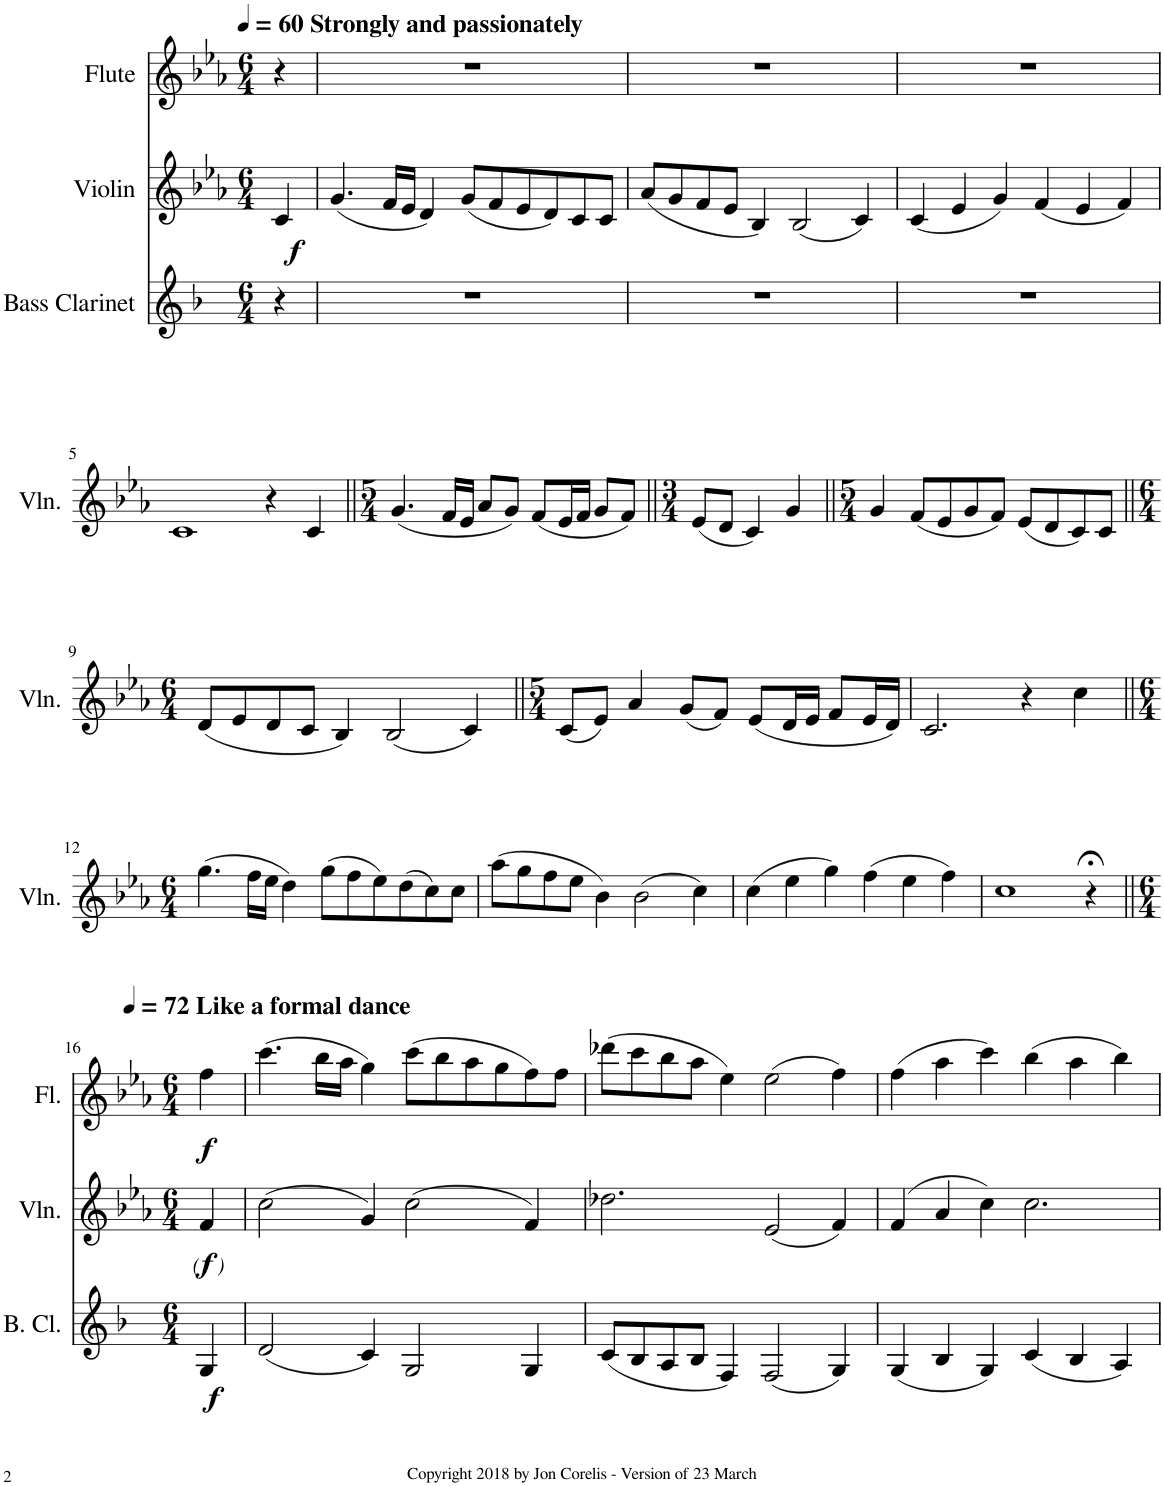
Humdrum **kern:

**kern	**dynam	**kern	**dynam	**kern	**dynam
*part3	*part3	*part2	*part2	*part1	*part1
*staff3	*staff3	*staff2	*staff2	*staff1	*staff1
*I"Bass Clarinet	*	*I"Violin	*	*I"Flute	*
*I'B. Cl.	*	*I'Vln.	*	*I'Fl.	*
*clefG2	*	*clefG2	*	*clefG2	*
*Trd8c14	*	*	*	*	*
*k[b-]	*	*k[b-e-a-]	*	*k[b-e-a-]	*
*M6/4	*	*M6/4	*	*M6/4	*
*MM60	*	*MM60	*	*MM60	*
=1	=1	=1	=1	=1	=1
!	!	!	!	!LO:TX:a:B:t=Strongly and passionately	!
!	!	!	!LO:DY:b	!	!
4r	.	4c/	f	4r	.
=2	=2	=2	=2	=2	=2
1.r	.	(4.g/	.	1.r	.
.	.	16f/LL	.	.	.
.	.	16e-/JJ	.	.	.
.	.	4d/)	.	.	.
.	.	(8g/L	.	.	.
.	.	8f/	.	.	.
.	.	8e-/	.	.	.
.	.	8d/)	.	.	.
.	.	8c/	.	.	.
.	.	8c/J	.	.	.
=3	=3	=3	=3	=3	=3
1.r	.	(8a-/L	.	1.r	.
.	.	8g/	.	.	.
.	.	8f/	.	.	.
.	.	8e-/J	.	.	.
.	.	4B-/)	.	.	.
.	.	(2B-/	.	.	.
.	.	4c/)	.	.	.
=4	=4	=4	=4	=4	=4
1.r	.	(4c/	.	1.r	.
.	.	4e-/	.	.	.
.	.	4g/)	.	.	.
.	.	(4f/	.	.	.
.	.	4e-/	.	.	.
.	.	4f/)	.	.	.
!!LO:LB:g=z
=5	=5	=5	=5	=5	=5
1.r	.	1c	.	1.r	.
.	.	4r	.	.	.
.	.	4c/	.	.	.
=6||	=6||	=6||	=6||	=6||	=6||
*M5/4	*	*M5/4	*	*M5/4	*
4%5r	.	(4.g/	.	4%5r	.
.	.	16f/LL	.	.	.
.	.	16e-/JJ	.	.	.
.	.	8a-/L	.	.	.
.	.	8g/J)	.	.	.
.	.	(8f/L	.	.	.
.	.	16e-/L	.	.	.
.	.	16f/JJ	.	.	.
.	.	8g/L	.	.	.
.	.	8f/J)	.	.	.
=7||	=7||	=7||	=7||	=7||	=7||
*M3/4	*	*M3/4	*	*M3/4	*
2.r	.	(8e-/L	.	2.r	.
.	.	8d/J	.	.	.
.	.	4c/)	.	.	.
.	.	4g/	.	.	.
=8||	=8||	=8||	=8||	=8||	=8||
*M5/4	*	*M5/4	*	*M5/4	*
4%5r	.	4g/	.	4%5r	.
.	.	(8f/L	.	.	.
.	.	8e-/	.	.	.
.	.	8g/	.	.	.
.	.	8f/J)	.	.	.
.	.	(8e-/L	.	.	.
.	.	8d/	.	.	.
.	.	8c/)	.	.	.
.	.	8c/J	.	.	.
!!LO:LB:g=z
=9||	=9||	=9||	=9||	=9||	=9||
*M6/4	*	*M6/4	*	*M6/4	*
1.r	.	(8d/L	.	1.r	.
.	.	8e-/	.	.	.
.	.	8d/	.	.	.
.	.	8c/J	.	.	.
.	.	4B-/)	.	.	.
.	.	(2B-/	.	.	.
.	.	4c/)	.	.	.
=10||	=10||	=10||	=10||	=10||	=10||
*M5/4	*	*M5/4	*	*M5/4	*
4%5r	.	(8c/L	.	4%5r	.
.	.	8e-/J)	.	.	.
.	.	4a-/	.	.	.
.	.	(8g/L	.	.	.
.	.	8f/J)	.	.	.
.	.	(8e-/L	.	.	.
.	.	16d/L	.	.	.
.	.	16e-/JJ	.	.	.
.	.	8f/L	.	.	.
.	.	16e-/L	.	.	.
.	.	16d/JJ)	.	.	.
=11	=11	=11	=11	=11	=11
4%5r	.	2.c/	.	4%5r	.
.	.	4r	.	.	.
.	.	4cc\	.	.	.
!!LO:LB:g=z
=12||	=12||	=12||	=12||	=12||	=12||
*M6/4	*	*M6/4	*	*M6/4	*
1.r	.	(4.gg\	.	1.r	.
.	.	16ff\LL	.	.	.
.	.	16ee-\JJ	.	.	.
.	.	4dd\)	.	.	.
.	.	(8gg\L	.	.	.
.	.	8ff\	.	.	.
.	.	8ee-\)	.	.	.
.	.	(8dd\	.	.	.
.	.	8cc\)	.	.	.
.	.	8cc\J	.	.	.
=13	=13	=13	=13	=13	=13
1.r	.	(8aa-\L	.	1.r	.
.	.	8gg\	.	.	.
.	.	8ff\	.	.	.
.	.	8ee-\J	.	.	.
.	.	4b-\)	.	.	.
.	.	(2b-\	.	.	.
.	.	4cc\)	.	.	.
=14	=14	=14	=14	=14	=14
1.r	.	(4cc\	.	1.r	.
.	.	4ee-\	.	.	.
.	.	4gg\)	.	.	.
.	.	(4ff\	.	.	.
.	.	4ee-\	.	.	.
.	.	4ff\)	.	.	.
=15	=15	=15	=15	=15	=15
1r	.	1cc	.	1r	.
4r;<	.	4r;<	.	4r;<	.
!!LO:LB:g=z
=16||	=16||	=16||	=16||	=16||	=16||
*M6/4	*	*M6/4	*	*M6/4	*
*	*	*	*	*MM72	*
!	!	!	!	!LO:TX:a:B:t=Like a formal dance	!
!	!LO:DY:b	!	!LO:DY:b	!	!
!	!	!	!LO:DY:n=1:b	!	!
!	!	!	!LO:DY:n=2:b	!	!LO:DY:b
4G/	f	4f/	other-dynamics f other-dynamics	4ff\	f
=17	=17	=17	=17	=17	=17
(2d/	.	(2cc\	.	(4.ccc\	.
.	.	.	.	16bb-\LL	.
.	.	.	.	16aa-\JJ	.
4c/)	.	4g/)	.	4gg\)	.
2G/	.	(2cc\	.	(8ccc\L	.
.	.	.	.	8bb-\	.
.	.	.	.	8aa-\	.
.	.	.	.	8gg\	.
4G/	.	4f/)	.	8ff\)	.
.	.	.	.	8ff\J	.
=18	=18	=18	=18	=18	=18
(8c/L	.	2.dd-X\	.	(8ddd-X\L	.
8B-/	.	.	.	8ccc\	.
8A/	.	.	.	8bb-\	.
8B-/J	.	.	.	8aa-\J	.
4F/)	.	.	.	4ee-\)	.
(2F/	.	(2e-/	.	(2ee-\	.
4G/)	.	4f/)	.	4ff\)	.
=19	=19	=19	=19	=19	=19
(4G/	.	(4f/	.	(4ff\	.
4B-/	.	4a-/	.	4aa-\	.
4G/)	.	4cc\)	.	4ccc\)	.
(4c/	.	2.cc\	.	(4bb-\	.
4B-/	.	.	.	4aa-\	.
4A/)	.	.	.	4bb-\)	.
=	=	=	=	=	=
*-	*-	*-	*-	*-	*-
